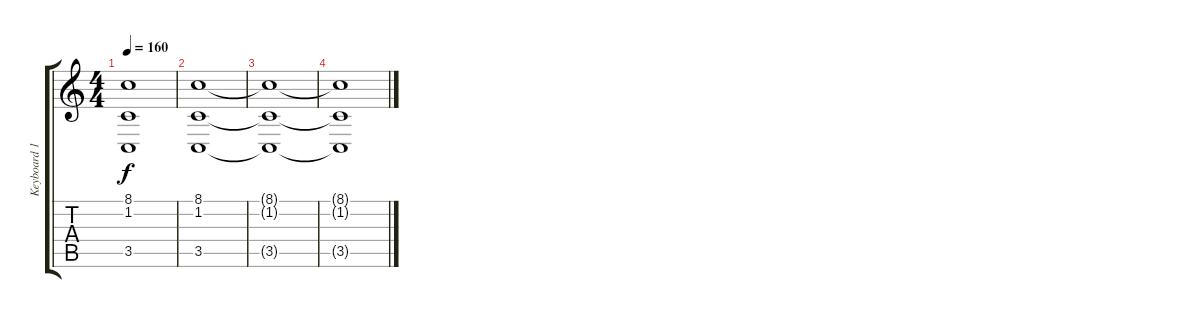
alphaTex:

\track ("Keyboard 1" "Keyboard 1") {instrument fx2soundtrack}
\staff {score tabs}
\tuning (E4 B3 G3 D3 A2 E2) {hide}
\ts (4 4)
\tempo 160
\clef g2
\ks c
(8.1{t} 1.2{t} 3.5{t}).1{dy f} |
(8.1 1.2 3.5).1 |
(8.1{t} 1.2{t} 3.5{t}).1 |
(8.1{t} 1.2{t} 3.5{t}).1
